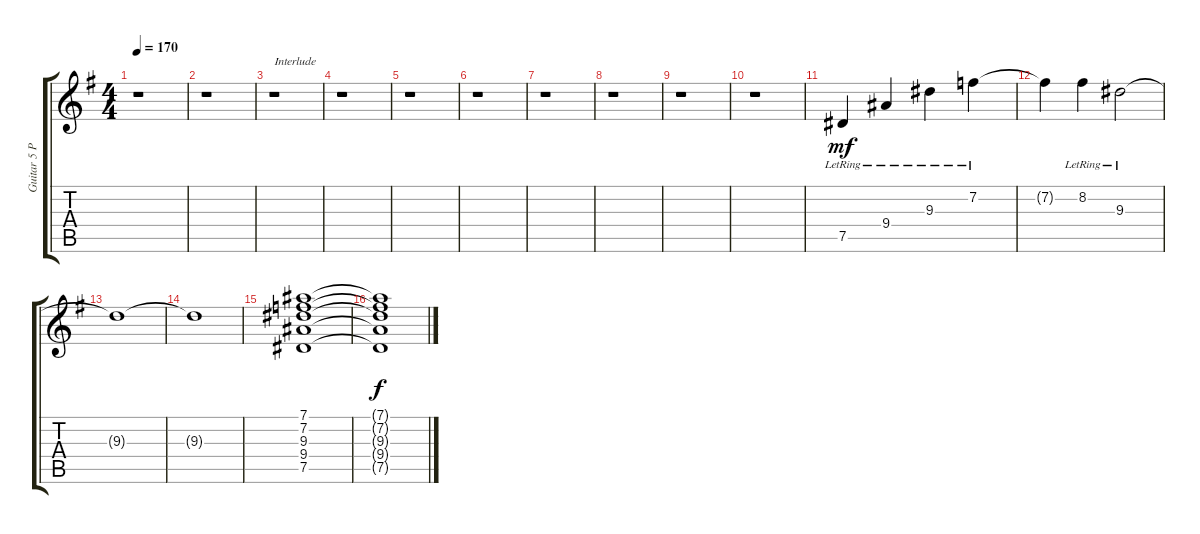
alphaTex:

\track ("Guitar 5 Phaser" "Guitar 5 P") {instrument distortionguitar}
\staff {score tabs}
\tuning (Eb4 Bb3 Gb3 Db3 Ab2 Eb2) {hide}
\ts (4 4)
\tempo 170
\clef g2
\ks g
r.1{dy mf} |
r.1 |
r.1{txt "Interlude"} |
r.1 |
r.1 |
r.1 |
r.1 |
r.1 |
r.1 |
r.1 |
7.5{lr}.4 9.4{lr}.4 9.3{lr}.4 7.2{lr}.4 |
7.2{t}.4 8.2{lr}.4 9.3{lr}.2 |
9.3{t}.1 |
9.3{t}.1 |
(7.1 7.2 9.3 9.4 7.5).1 |
(7.1{t} 7.2{t} 9.3{t} 9.4{t} 7.5{t}).1{dy f}
